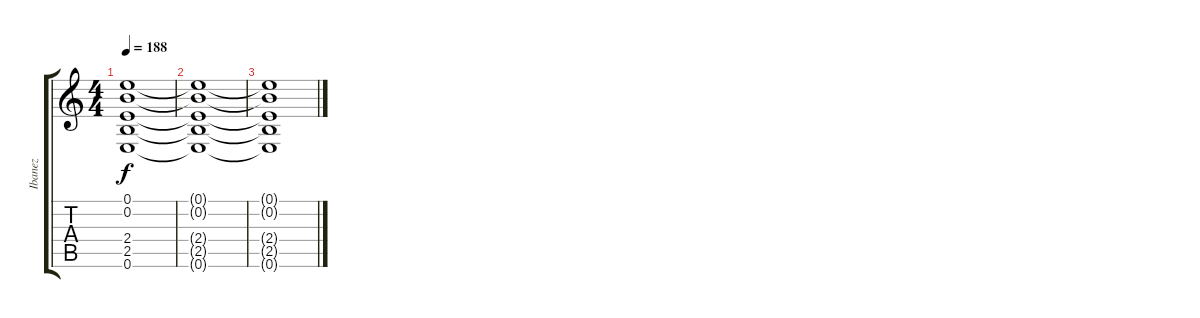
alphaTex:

\track ("Ibanez" "Ibanez") {instrument distortionguitar}
\staff {score tabs}
\tuning (E4 B3 G3 D3 A2 E2) {hide}
\ts (4 4)
\tempo 188
\clef g2
\ks c
(0.1{t} 0.2{t} 2.4{t} 2.5{t} 0.6{t}).1{dy f} |
(0.1{t} 0.2{t} 2.4{t} 2.5{t} 0.6{t}).1 |
(0.1{t} 0.2{t} 2.4{t} 2.5{t} 0.6{t}).1
